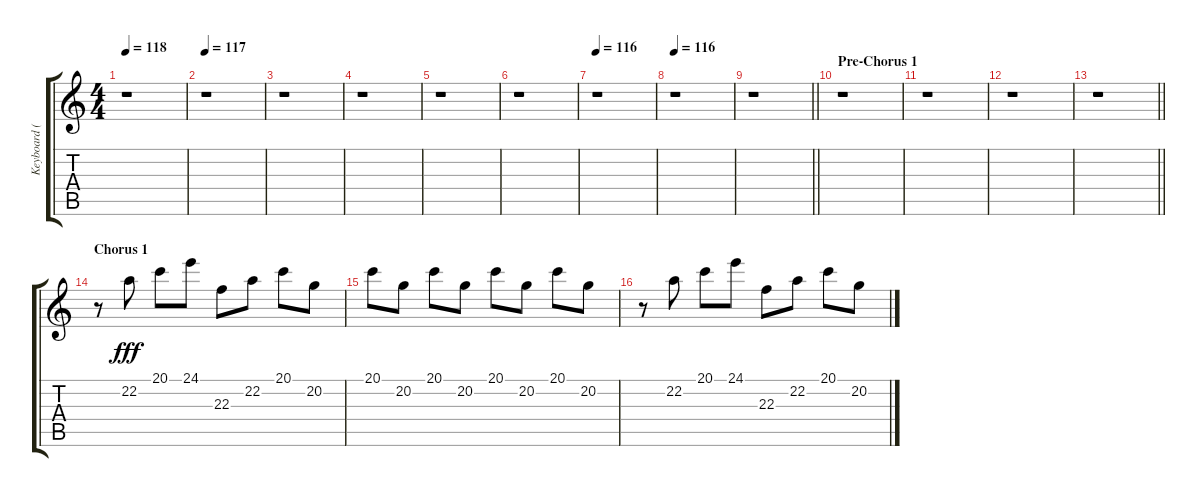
\track ("Keyboard (Dio)" "Keyboard (") {instrument stringensemble1}
\staff {score tabs}
\tuning (E4 B3 G3 D3 A2 E2) {hide}
\ts (4 4)
\tempo 118
\clef g2
\ks c
r.1{dy fff} |
\tempo 117
r.1 |
r.1 |
r.1 |
r.1 |
r.1 |
\tempo 116
r.1 |
\tempo 116
r.1 |
\barLineRight lightlight
r.1 |
\section ("" "Pre-Chorus 1")
r.1 |
r.1 |
r.1 |
\barLineRight lightlight
r.1 |
\section ("" "Chorus 1")
r.8{volume 5} 22.2.8 20.1.8 24.1.8 22.3.8 22.2.8 20.1.8 20.2.8 |
20.1.8 20.2.8 20.1.8 20.2.8 20.1.8 20.2.8 20.1.8 20.2.8 |
r.8 22.2.8 20.1.8 24.1.8 22.3.8 22.2.8 20.1.8 20.2.8{volume 5}
